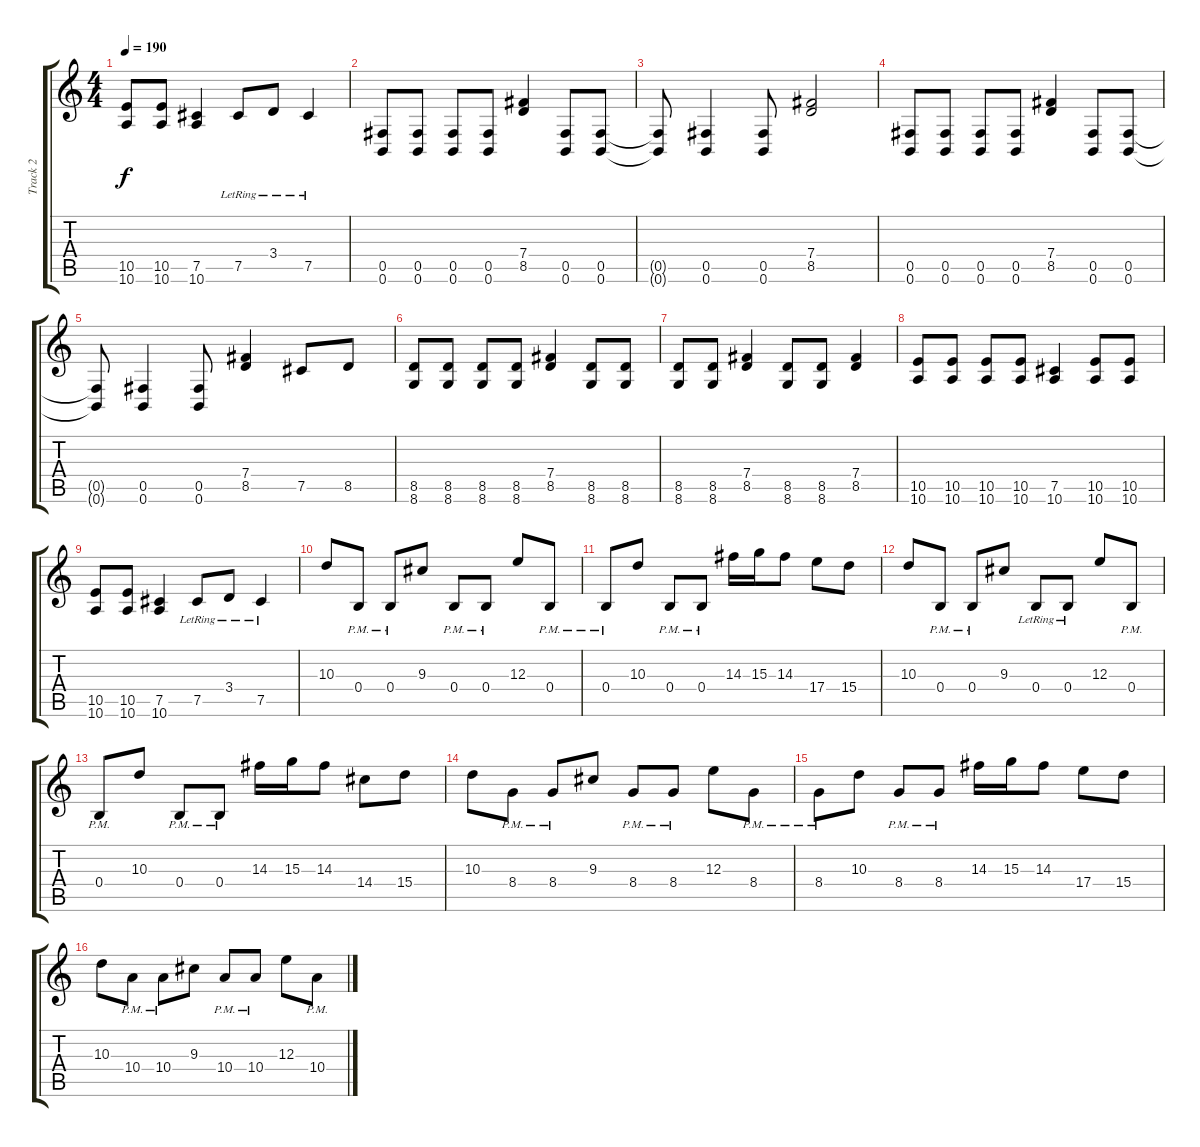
\track ("Track 2" "Track 2") {instrument distortionguitar}
\staff {score tabs}
\tuning (Db4 Ab3 E3 B2 Gb2 B1) {hide}
\ts (4 4)
\tempo 190
\clef g2
\ks c
(10.5 10.6).8{dy f} (10.5 10.6).8 (7.5 10.6).4 7.5{lr}.8 3.4{lr}.8 7.5{lr}.4 |
(0.5 0.6).8 (0.5 0.6).8 (0.5 0.6).8 (0.5 0.6).8 (7.4 8.5).4 (0.5 0.6).8 (0.5 0.6).8 |
(0.5{t} 0.6{t}).8 (0.5 0.6).4 (0.5 0.6).8 (7.4 8.5).2 |
(0.5 0.6).8 (0.5 0.6).8 (0.5 0.6).8 (0.5 0.6).8 (7.4 8.5).4 (0.5 0.6).8 (0.5 0.6).8 |
(0.5{t} 0.6{t}).8 (0.5 0.6).4 (0.5 0.6).8 (7.4 8.5).4 7.5.8 8.5.8 |
(8.5 8.6).8 (8.5 8.6).8 (8.5 8.6).8 (8.5 8.6).8 (7.4 8.5).4 (8.5 8.6).8 (8.5 8.6).8 |
(8.5 8.6).8 (8.5 8.6).8 (7.4 8.5).4 (8.5 8.6).8 (8.5 8.6).8 (7.4 8.5).4 |
(10.5 10.6).8 (10.5 10.6).8 (10.5 10.6).8 (10.5 10.6).8 (7.5 10.6).4 (10.5 10.6).8 (10.5 10.6).8 |
(10.5 10.6).8 (10.5 10.6).8 (7.5 10.6).4 7.5{lr}.8 3.4{lr}.8 7.5{lr}.4 |
10.3.8 0.4{pm}.8 0.4{pm}.8 9.3.8 0.4{pm}.8 0.4{pm}.8 12.3.8 0.4{pm}.8 |
0.4{pm}.8 10.3.8 0.4{pm}.8 0.4{pm}.8 14.3.16 15.3.16 14.3.8 17.4.8 15.4.8 |
10.3.8 0.4{pm}.8 0.4{pm}.8 9.3.8 0.4{lr}.8 0.4{lr}.8 12.3.8 0.4{pm}.8 |
0.4{pm}.8 10.3.8 0.4{pm}.8 0.4{pm}.8 14.3.16 15.3.16 14.3.8 14.4.8 15.4.8 |
10.3.8 8.4{pm}.8 8.4{pm}.8 9.3.8 8.4{pm}.8 8.4{pm}.8 12.3.8 8.4{pm}.8 |
8.4{pm}.8 10.3.8 8.4{pm}.8 8.4{pm}.8 14.3.16 15.3.16 14.3.8 17.4.8 15.4.8 |
10.3.8 10.4{pm}.8 10.4{pm}.8 9.3.8 10.4{pm}.8 10.4{pm}.8 12.3.8 10.4{pm}.8
